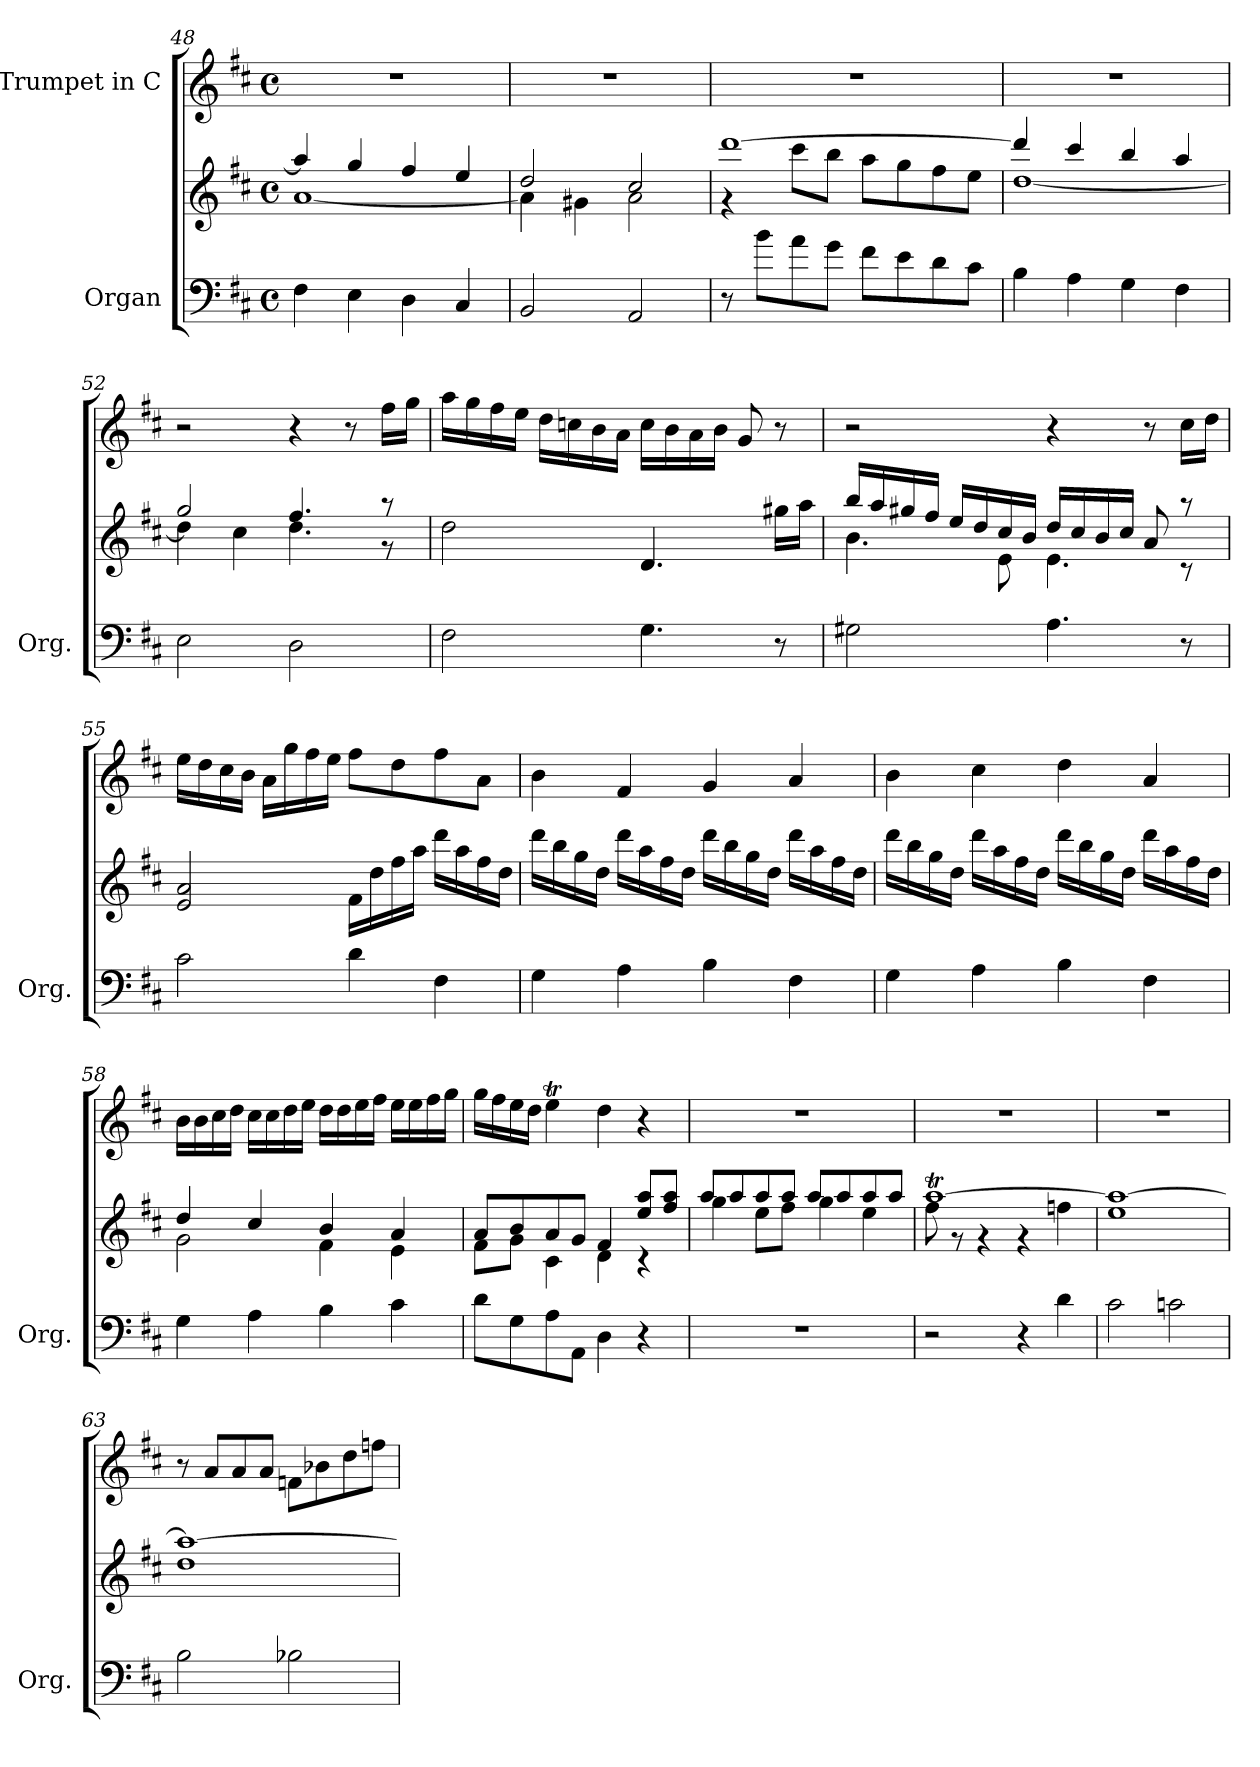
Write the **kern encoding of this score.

**kern	**kern	**kern
*part2	*part2	*part1
*staff3	*staff2	*staff1
*I"Organ	*	*I"Trumpet in C
*I'Org.	*	*
*clefF4	*clefG2	*clefG2
*k[f#c#]	*k[f#c#]	*k[f#c#]
*D:	*D:	*D:
*M4/4	*M4/4	*M4/4
*met(c)	*met(c)	*met(c)
=48	=48	=48
*	*^	*
4F#\	4aa/]	[<1a	1r
4E\	4gg/	.	.
4D\	4ff#/	.	.
4C#/	4ee/	.	.
=49	=49	=49	=49
2BB/	2dd/	4a\]	1r
.	.	4g#X\	.
2AA/	2cc#/	2a\	.
=50	=50	=50	=50
8r	[>1ddd	4r	1r
8b\L	.	.	.
8a\	.	8ccc#\L	.
8g\J	.	8bb\J	.
8f#\L	.	8aa\L	.
8e\	.	8gg\	.
8d\	.	8ff#\	.
8c#\J	.	8ee\J	.
!!LO:LB:g=z
=51	=51	=51	=51
4B\	4ddd/]	[<1dd	1r
4A\	4ccc#/	.	.
4G\	4bb/	.	.
4F#\	4aa/	.	.
=52	=52	=52	=52
2E\	2gg/	4dd\]	2r
.	.	4cc#\	.
2D\	4.ff#/	4.dd\	4r
.	.	.	8r
.	8r	8r	16ff#\LL
.	.	.	16gg\JJ
*	*v	*v	*
=53	=53	=53
2F#\	2dd\	16aa\LL
.	.	16gg\
.	.	16ff#\
.	.	16ee\JJ
.	.	16dd\LL
.	.	16ccn\
.	.	16b\
.	.	16a\JJ
4.G\	4.d/	16cc\LL
.	.	16b\
.	.	16a\
.	.	16b\JJ
.	.	8g/
8r	16gg#X\LL	8r
.	16aa\JJ	.
=54	=54	=54
*	*^	*
2G#X\	16bb/LL	4.b\	2r
.	16aa/	.	.
.	16gg#X/	.	.
.	16ff#/JJ	.	.
.	16ee/LL	.	.
.	16dd/	.	.
.	16cc#/	8e\	.
.	16b/JJ	.	.
4.A\	16dd/LL	4.e\	4r
.	16cc#/	.	.
.	16b/	.	.
.	16cc#/JJ	.	.
.	8a/	.	8r
8r	8raa	8rc	16cc#\LL
.	.	.	16dd\JJ
*	*v	*v	*
!!LO:LB:g=z
=55	=55	=55
2c#\	2e/ 2a/	16ee\LL
.	.	16dd\
.	.	16cc#\
.	.	16b\JJ
.	.	16a\LL
.	.	16gg\
.	.	16ff#\
.	.	16ee\JJ
4d\	16f#\LL	8ff#\L
.	16dd\	.
.	16ff#\	8dd\
.	16aa\JJ	.
4F#\	16ddd\LL	8ff#\
.	16aa\	.
.	16ff#\	8a\J
.	16dd\JJ	.
=56	=56	=56
4G\	16ddd\LL	4b\
.	16bb\	.
.	16gg\	.
.	16dd\JJ	.
4A\	16ddd\LL	4f#/
.	16aa\	.
.	16ff#\	.
.	16dd\JJ	.
4B\	16ddd\LL	4g/
.	16bb\	.
.	16gg\	.
.	16dd\JJ	.
4F#\	16ddd\LL	4a/
.	16aa\	.
.	16ff#\	.
.	16dd\JJ	.
=57	=57	=57
4G\	16ddd\LL	4b\
.	16bb\	.
.	16gg\	.
.	16dd\JJ	.
4A\	16ddd\LL	4cc#\
.	16aa\	.
.	16ff#\	.
.	16dd\JJ	.
4B\	16ddd\LL	4dd\
.	16bb\	.
.	16gg\	.
.	16dd\JJ	.
4F#\	16ddd\LL	4a/
.	16aa\	.
.	16ff#\	.
.	16dd\JJ	.
!!LO:PB:g=z
=58	=58	=58
*	*^	*
4G\	4dd/	2g\	16b\LL
.	.	.	16b\
.	.	.	16cc#\
.	.	.	16dd\JJ
4A\	4cc#/	.	16cc#\LL
.	.	.	16cc#\
.	.	.	16dd\
.	.	.	16ee\JJ
4B\	4b/	4f#\	16dd\LL
.	.	.	16dd\
.	.	.	16ee\
.	.	.	16ff#\JJ
4c#\	4a/	4e\	16ee\LL
.	.	.	16ee\
.	.	.	16ff#\
.	.	.	16gg\JJ
=59	=59	=59	=59
8d\L	8a/L	8f#\L	16gg\LL
.	.	.	16ff#\
8G\	8b/	8g\J	16ee\
.	.	.	16dd\JJ
8A\	8a/	4c#\	4eeT\
8AA\J	8g/J	.	.
4D\	4f#/	4d\	4dd\
4r	8ee/ 8aa/L	4rc	4r
.	8ff#/ 8aa/J	.	.
=60	=60	=60	=60
1r	8aa/L	4gg\	1r
.	8aa/	.	.
.	8aa/	8ee\L	.
.	8aa/J	8ff#\J	.
.	8aa/L	4gg\	.
.	8aa/	.	.
.	8aa/	4ee\	.
.	8aa/J	.	.
=61	=61	=61	=61
2r	[>1aaT	8ff#\	1r
.	.	8r	.
.	.	4r	.
4r	.	4r	.
4d\	.	4ffn\	.
=62	=62	=62	=62
2c#\	1aa_	1ee	1r
2cn\	.	.	.
!!LO:LB:g=z
=63	=63	=63	=63
2B\	1aa_	1ddTTT	8r
.	.	.	8a/L
.	.	.	8a/
.	.	.	8a/J
2B-X\	.	.	8fn\L
.	.	.	8b-X\
.	.	.	8dd\
.	.	.	8ffn\J
*	*v	*v	*
=	=	=
*-	*-	*-
